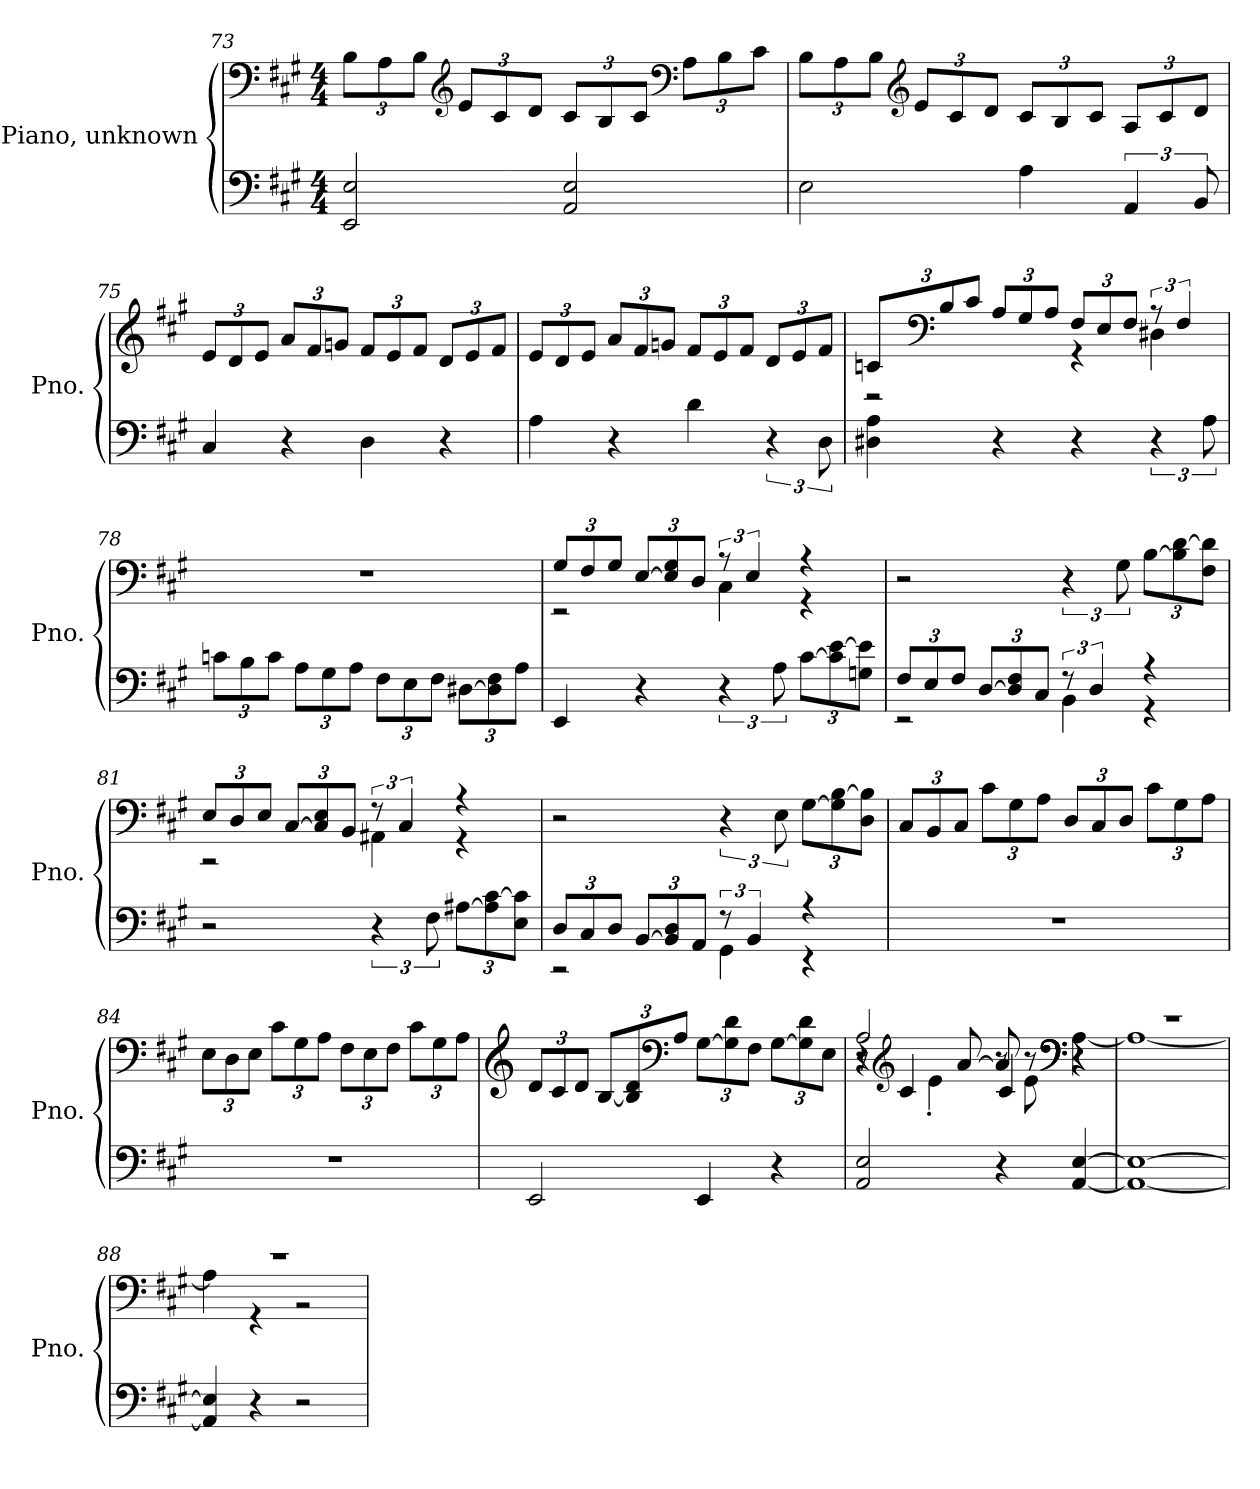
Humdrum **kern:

**kern	**kern
*part1	*part1
*staff2	*staff1
*I"Piano, unknown	*
*I'Pno.	*
!!LO:LB:g=z
*clefF4	*clefF4
*k[f#c#g#]	*k[f#c#g#]
*M4/4	*M4/4
*	*Xbrackettup
=73	=73
2EE/ 2E/	12B\L
.	12A\
.	12B\J
*	*clefG2
.	12e/L
.	12c#/
.	12d/J
2AA/ 2E/	12c#/L
.	12B/
.	12c#/J
*	*clefF4
.	12A\L
.	12B\
.	12c#\J
=74	=74
2E\	12B\L
.	12A\
.	12B\J
*	*clefG2
.	12e/L
.	12c#/
.	12d/J
4A\	12c#/L
.	12B/
.	12c#/J
6AA/	12A/L
.	12c#/
12BB/	12d/J
=75	=75
4C#/	12e/L
.	12d/
.	12e/J
4r	12a/L
.	12f#/
.	12gn/J
4D\	12f#/L
.	12e/
.	12f#/J
4r	12d/L
.	12e/
.	12f#/J
!!LO:PB:g=z
=76	=76
4A\	12e/L
.	12d/
.	12e/J
4r	12a/L
.	12f#/
.	12gn/J
4d\	12f#/L
.	12e/
.	12f#/J
6r	12d/L
.	12e/
12D\	12f#/J
=77	=77
*	*^
4D#X\ 4A\	12cn/L	2r
*	*clefF4	*
.	12B/	.
.	12c/J	.
4r	12A/L	.
.	12G#/	.
.	12A/J	.
4r	12F#/L	4r
.	12E/	.
.	12F#/J	.
*	*brackettup	*
6r	12r	4D#X\
.	6F#/	.
12A\	.	.
*	*v	*v
=78	=78
*Xbrackettup	*
12cn\L	1r
12B\	.
12c\J	.
12A\L	.
12G#\	.
12A\J	.
12F#\L	.
12E\	.
12F#\J	.
[12D#X\L	.
12D#\] 12F#\	.
12A\J	.
!!LO:LB:g=z
=79	=79
*	*Xbrackettup
*	*^
4EE/	12G#/L	2r
.	12F#/	.
.	12G#/J	.
4r	[12E/L	.
.	12E/] 12G#/	.
.	12D/J	.
*brackettup	*brackettup	*
6r	12r	4C#\
.	6E/	.
12A\	.	.
*Xbrackettup	*	*
[12c#\L	4r	4r
12c#\] [12e\	.	.
12Gn\ 12e\]J	.	.
*	*v	*v
=80	=80
*^	*
12F#/L	2r	2r
12E/	.	.
12F#/J	.	.
[12D/L	.	.
12D/] 12F#/	.	.
12C#/J	.	.
*brackettup	*	*
12r	4BB\	6r
6D/	.	.
.	.	12G#\
*	*	*Xbrackettup
4r	4r	[12B\L
.	.	12B\] [12d\
.	.	12F#\ 12d\]J
*v	*v	*
=81	=81
*	*^
2r	12E/L	2r
.	12D/	.
.	12E/J	.
.	[12C#/L	.
.	12C#/] 12E/	.
.	12BB/J	.
*	*brackettup	*
6r	12r	4AA#X\
.	6C#/	.
12F#\	.	.
*Xbrackettup	*	*
[12A#X\L	4r	4r
12A#\] [12c#\	.	.
12E\ 12c#\]J	.	.
*	*v	*v
!!LO:LB:g=z
=82	=82
*^	*
12D/L	2r	2r
12C#/	.	.
12D/J	.	.
[12BB/L	.	.
12BB/] 12D/	.	.
12AA/J	.	.
*brackettup	*	*
12r	4GG#\	6r
6BB/	.	.
.	.	12E\
*	*	*Xbrackettup
4r	4r	[12G#\L
.	.	12G#\] [12B\
.	.	12D\ 12B\]J
*v	*v	*
=83	=83
1r	12C#/L
.	12BB/
.	12C#/J
.	12c#\L
.	12G#\
.	12A\J
.	12D/L
.	12C#/
.	12D/J
.	12c#\L
.	12G#\
.	12A\J
=84	=84
1r	12E\L
.	12D\
.	12E\J
.	12c#\L
.	12G#\
.	12A\J
.	12F#\L
.	12E\
.	12F#\J
.	12c#\L
.	12G#\
.	12A\J
!!LO:LB:g=z
=85	=85
*	*clefG2
2EE/	12d/L
.	12c#/
.	12d/J
.	[12B/L
.	12B/] 12d/
*	*clefF4
.	12A/J
4EE/	[12G#\L
.	12G#\] 12d\
.	12F#\J
4r	[12G#\L
.	12G#\] 12d\
.	12E\J
=86	=86
*	*^
*	*	*^
2AA/ 2E/	8r	4r	2A/
*	*clefG2	*	*
.	4c#/	.	.
.	.	4e'\	.
.	[8a/	.	.
4r	8a/]	8r	4c#/
.	8r	8e\	.
*	*clefF4	*	*
[4AA/ [4E/	4r	[4A\	4r
*	*	*v	*v
=87	=87	=87
1AA_ 1E_	1r	1A_
=88	=88	=88
4AA/] 4E/]	1r	4A\]
4r	.	4r
2r	.	2r
*	*v	*v
=	=
*-	*-
